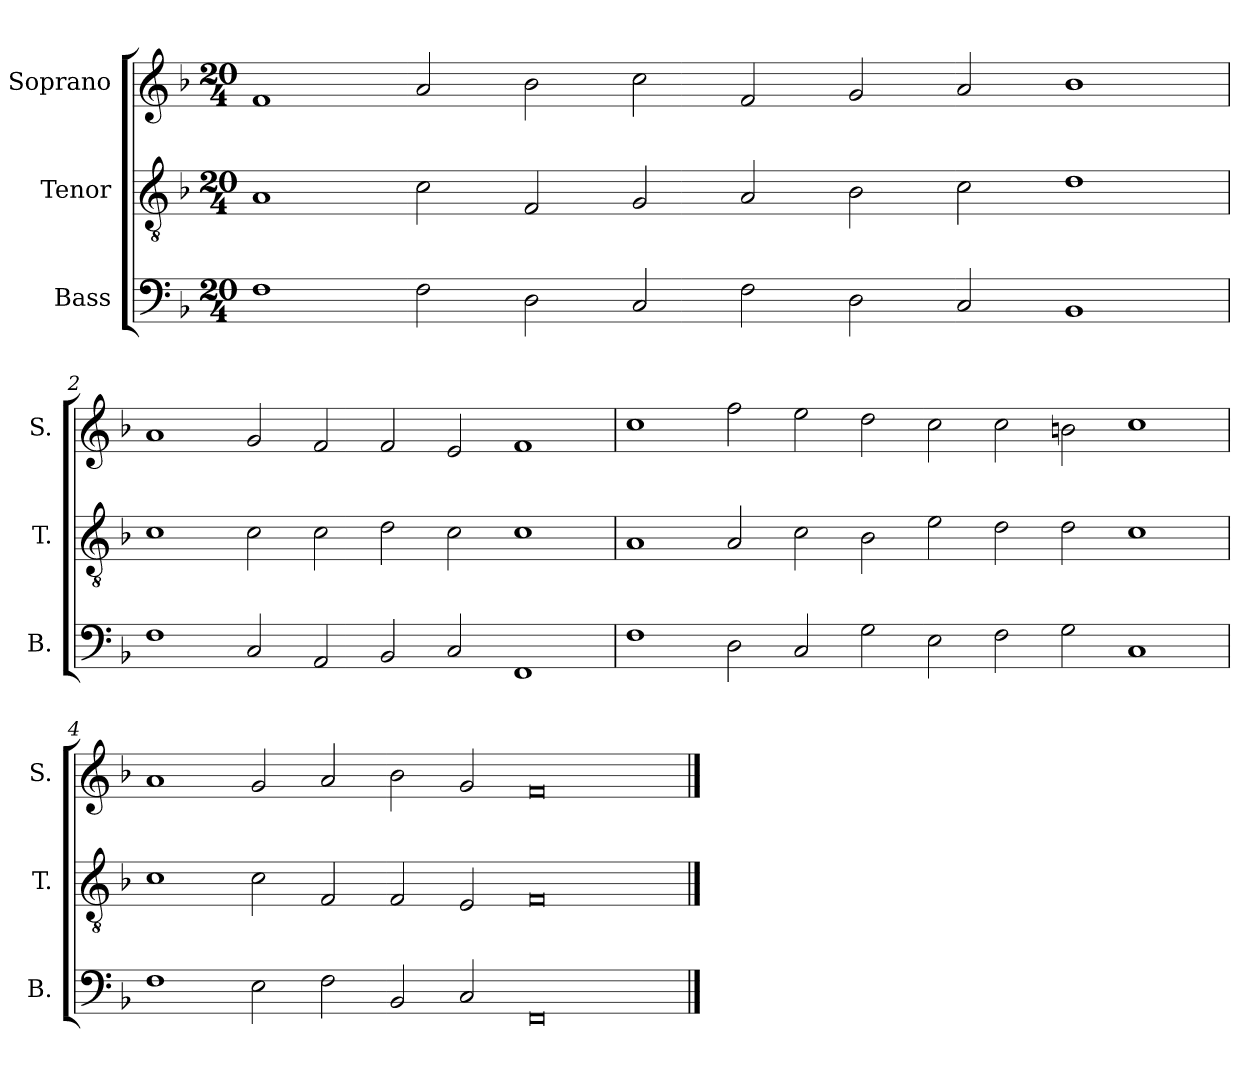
**kern	**kern	**kern
*part3	*part2	*part1
*staff3	*staff2	*staff1
*I"Bass	*I"Tenor	*I"Soprano
*I'B.	*I'T.	*I'S.
*clefF4	*clefGv2	*clefG2
*k[b-]	*k[b-]	*k[b-]
*F:	*F:	*F:
*M20/4	*M20/4	*M20/4
=1	=1	=1
1F	1A	1f
2F\	2c\	2a/
2D\	2F/	2b-\
2C/	2G/	2cc\
2F\	2A/	2f/
2D\	2B-\	2g/
2C/	2c\	2a/
1BB-	1d	1b-
=2	=2	=2
1F	1c	1a
2C/	2c\	2g/
2AA/	2c\	2f/
2BB-/	2d\	2f/
2C/	2c\	2e/
1FF	1c	1f
=3	=3	=3
1F	1A	1cc
2D\	2A/	2ff\
2C/	2c\	2ee\
2G\	2B-\	2dd\
2E\	2e\	2cc\
2F\	2d\	2cc\
2G\	2d\	2bn\
1C	1c	1cc
=4	=4	=4
1F	1c	1a
2E\	2c\	2g/
2F\	2F/	2a/
2BB-/	2F/	2b-\
2C/	2E/	2g/
0FF	0F	0f
==	==	==
*-	*-	*-
